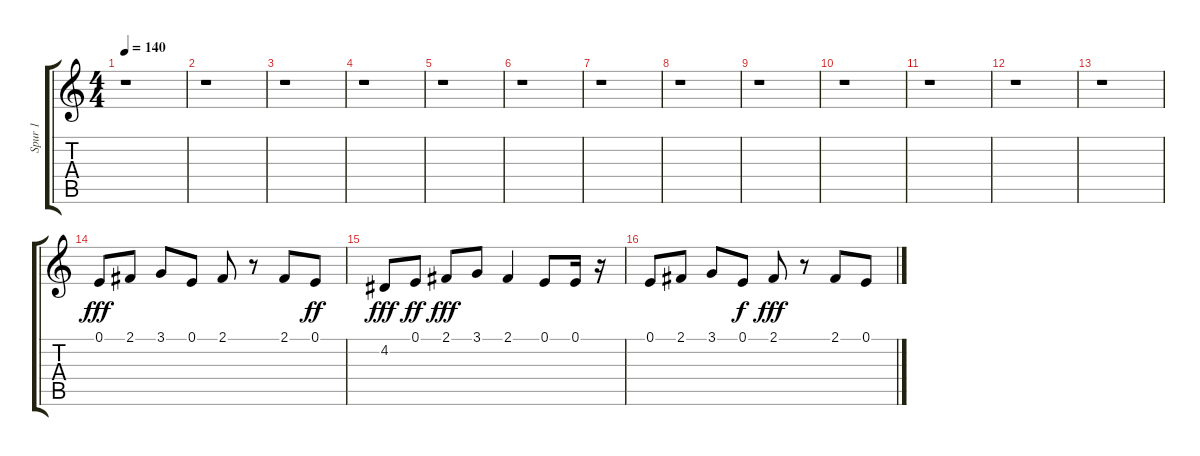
\track ("Spur 1" "Spur 1") {instrument accordion}
\staff {score tabs}
\tuning (E4 B3 G3 D3 A2 E2) {hide}
\ts (4 4)
\tempo 140
\clef g2
\ks c
r.1{dy fff} |
r.1 |
r.1 |
r.1 |
r.1 |
r.1 |
r.1 |
r.1 |
r.1 |
r.1 |
r.1 |
r.1 |
r.1 |
0.1.8 2.1.8 3.1.8 0.1.8 2.1.8 r.8 2.1.8 0.1.8{dy ff} |
4.2.8{dy fff} 0.1.8{dy ff} 2.1.8{dy fff} 3.1.8 2.1.4 0.1.8 0.1.16 r.16 |
0.1.8 2.1.8 3.1.8 0.1.8{dy f} 2.1.8{dy fff} r.8 2.1.8 0.1.8
